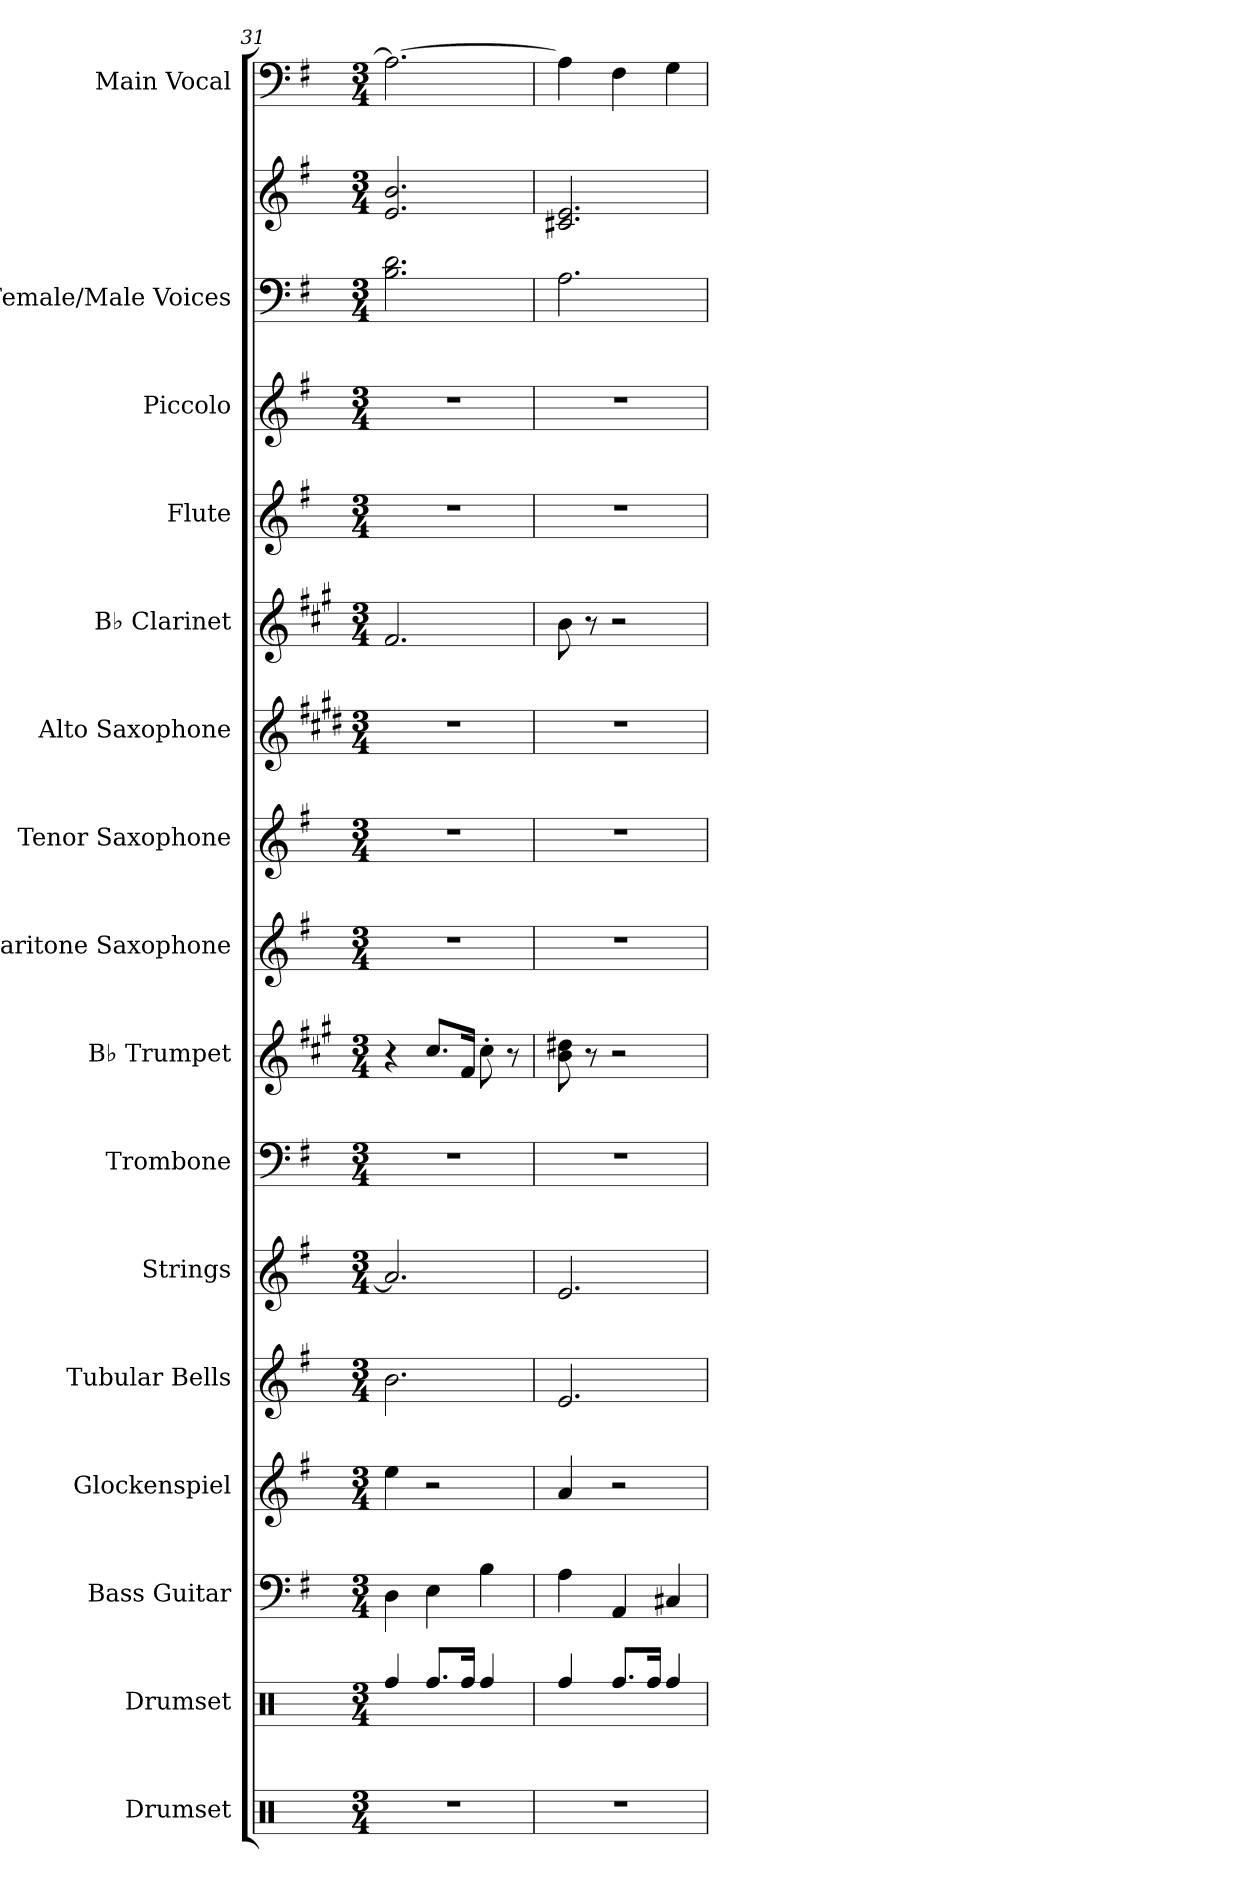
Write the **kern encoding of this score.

**kern	**kern	**kern	**kern	**kern	**kern	**kern	**kern	**kern	**kern	**kern	**kern	**kern	**kern	**kern	**kern	**kern
*part16	*part15	*part14	*part13	*part12	*part11	*part10	*part9	*part8	*part7	*part6	*part5	*part4	*part3	*part2	*part2	*part1
*staff17	*staff16	*staff15	*staff14	*staff13	*staff12	*staff11	*staff10	*staff9	*staff8	*staff7	*staff6	*staff5	*staff4	*staff3	*staff2	*staff1
*I"Drumset	*I"Drumset	*I"Bass Guitar	*I"Glockenspiel	*I"Tubular Bells	*I"Strings	*I"Trombone	*I"B♭ Trumpet	*I"Baritone Saxophone	*I"Tenor Saxophone	*I"Alto Saxophone	*I"B♭ Clarinet	*I"Flute	*I"Piccolo	*I"Female/Male Voices	*	*I"Main Vocal
*I'Drs.	*I'Drs.	*I'B. Guit.	*I'Glk.	*I'Tu. Be.	*I'St.	*I'Tbn.	*I'B♭ Tpt.	*I'Bar. Sax.	*I'T. Sax.	*I'A. Sax.	*I'B♭ Cl.	*I'Fl.	*I'Picc.	*I'Voices	*	*I'Main Vcl.
*clefX	*clefX	*clefF4	*clefG2	*clefG2	*clefG2	*clefF4	*clefG2	*clefG2	*clefG2	*clefG2	*clefG2	*clefG2	*clefG2	*clefF4	*clefG2	*clefF4
*	*	*ITrd7c12	*ITrd-14c-24	*	*	*	*ITrd1c2	*ITrd12c21	*ITrd8c14	*ITrd5c9	*ITrd1c2	*	*ITrd-7c-12	*	*	*
*k[]	*k[]	*k[f#]	*k[f#]	*k[f#]	*k[f#]	*k[f#]	*k[f#]	*k[f#]	*k[f#]	*k[f#]	*k[f#]	*k[f#]	*k[f#]	*k[f#]	*k[f#]	*k[f#]
*M3/4	*M3/4	*M3/4	*M3/4	*M3/4	*M3/4	*M3/4	*M3/4	*M3/4	*M3/4	*M3/4	*M3/4	*M3/4	*M3/4	*M3/4	*M3/4	*M3/4
=31	=31	=31	=31	=31	=31	=31	=31	=31	=31	=31	=31	=31	=31	=31	=31	=31
2.r	4Rff/	4DD\	4eeee\	2.b\	2.a/]	2.r	4r	2.r	2.r	2.r	2.e/	2.r	2.r	2.B\ 2.d\	2.e/ 2.b/	2.A\_
.	8.Rff/L	4EE\	2r	.	.	.	8.b/L	.	.	.	.	.	.	.	.	.
.	16Rff/Jk	.	.	.	.	.	16e/Jk	.	.	.	.	.	.	.	.	.
.	4Rff/	4BB\	.	.	.	.	8b'\	.	.	.	.	.	.	.	.	.
.	.	.	.	.	.	.	8r	.	.	.	.	.	.	.	.	.
!!LO:PB:g=z
=32	=32	=32	=32	=32	=32	=32	=32	=32	=32	=32	=32	=32	=32	=32	=32	=32
2.r	4Rff/	4AA\	4aaa/	2.e/	2.e/	2.r	8a\ 8cc#X\	2.r	2.r	2.r	8a\	2.r	2.r	2.A\	2.c#X/ 2.e/	4A\]
.	.	.	.	.	.	.	8r	.	.	.	8r	.	.	.	.	.
.	8.Rff/L	4AAA/	2r	.	.	.	2r	.	.	.	2r	.	.	.	.	4F#\
.	16Rff/Jk	.	.	.	.	.	.	.	.	.	.	.	.	.	.	.
.	4Rff/	4CC#X/	.	.	.	.	.	.	.	.	.	.	.	.	.	4G\
=	=	=	=	=	=	=	=	=	=	=	=	=	=	=	=	=
*-	*-	*-	*-	*-	*-	*-	*-	*-	*-	*-	*-	*-	*-	*-	*-	*-
